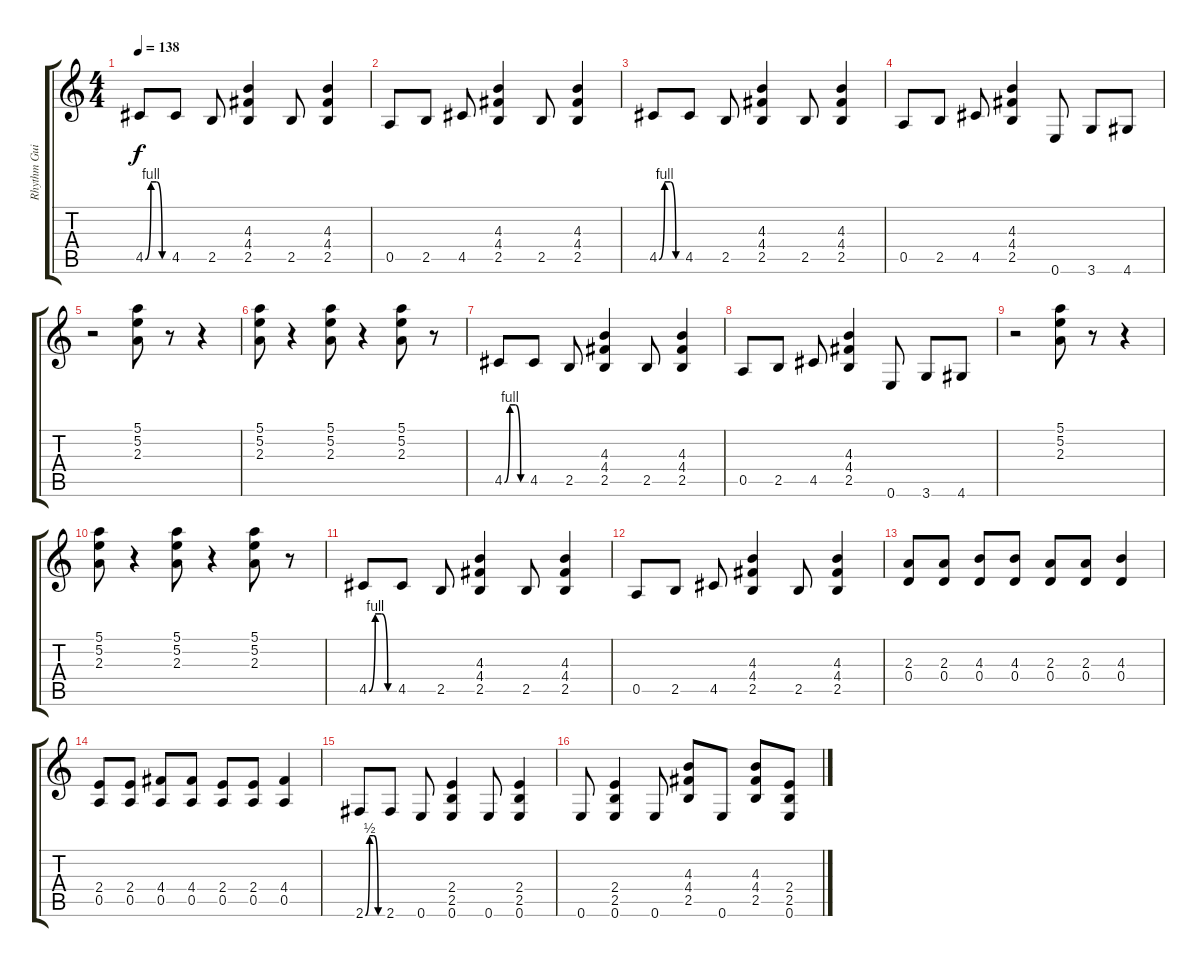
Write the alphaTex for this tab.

\track ("Rhythm Guitar II" "Rhythm Gui") {instrument distortionguitar}
\staff {score tabs}
\tuning (E4 B3 G3 D3 A2 E2) {hide}
\ts (4 4)
\tempo 138
\clef g2
\ks c
4.5{be (custom 0 0 15 4 30 4 45 0 60 0)}.8{dy f} 4.5.8 2.5.8 (4.3 4.4 2.5).4 2.5.8 (4.3 4.4 2.5).4 |
0.5.8 2.5.8 4.5.8 (4.3 4.4 2.5).4 2.5.8 (4.3 4.4 2.5).4 |
4.5{be (custom 0 0 15 4 30 4 45 0 60 0)}.8 4.5.8 2.5.8 (4.3 4.4 2.5).4 2.5.8 (4.3 4.4 2.5).4 |
0.5.8 2.5.8 4.5.8 (4.3 4.4 2.5).4 0.6.8 3.6.8 4.6.8 |
r.2 (5.1 5.2 2.3).8 r.8 r.4 |
(5.1 5.2 2.3).8 r.4 (5.1 5.2 2.3).8 r.4 (5.1 5.2 2.3).8 r.8 |
4.5{be (custom 0 0 15 4 30 4 45 0 60 0)}.8 4.5.8 2.5.8 (4.3 4.4 2.5).4 2.5.8 (4.3 4.4 2.5).4 |
0.5.8 2.5.8 4.5.8 (4.3 4.4 2.5).4 0.6.8 3.6.8 4.6.8 |
r.2 (5.1 5.2 2.3).8 r.8 r.4 |
(5.1 5.2 2.3).8 r.4 (5.1 5.2 2.3).8 r.4 (5.1 5.2 2.3).8 r.8 |
4.5{be (custom 0 0 15 4 30 4 45 0 60 0)}.8 4.5.8 2.5.8 (4.3 4.4 2.5).4 2.5.8 (4.3 4.4 2.5).4 |
0.5.8 2.5.8 4.5.8 (4.3 4.4 2.5).4 2.5.8 (4.3 4.4 2.5).4 |
(2.3 0.4).8 (2.3 0.4).8 (4.3 0.4).8 (4.3 0.4).8 (2.3 0.4).8 (2.3 0.4).8 (4.3 0.4).4 |
(2.4 0.5).8 (2.4 0.5).8 (4.4 0.5).8 (4.4 0.5).8 (2.4 0.5).8 (2.4 0.5).8 (4.4 0.5).4 |
2.6{be (custom 0 0 15 2 30 2 45 0 60 0)}.8 2.6.8 0.6.8 (2.4 2.5 0.6).4 0.6.8 (2.4 2.5 0.6).4 |
0.6.8 (2.4 2.5 0.6).4 0.6.8 (4.3 4.4 2.5).8 0.6.8 (4.3 4.4 2.5).8 (2.4 2.5 0.6).8
